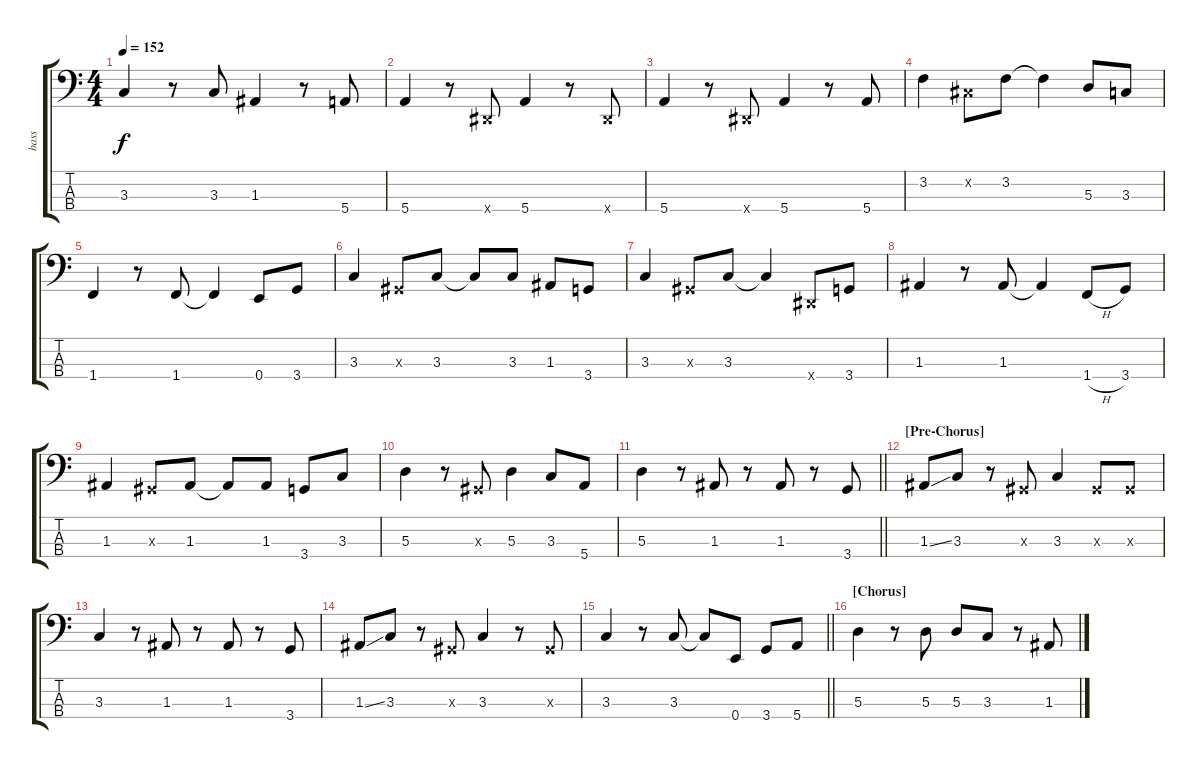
\track ("bass" "bass") {instrument electricbassfinger}
\staff {score tabs}
\tuning (G2 D2 A1 E1) {hide}
\ts (4 4)
\tempo 152
\clef f4
\ks c
3.3.4{dy f} r.8 3.3.8 1.3.4 r.8 5.4.8 |
5.4.4 r.8 -1.4{x}.8 5.4.4 r.8 -1.4{x}.8 |
5.4.4 r.8 -1.4{x}.8 5.4.4 r.8 5.4.8 |
3.2.4 -1.2{x}.8 3.2.8 3.2{t}.4 5.3.8 3.3.8 |
1.4.4 r.8 1.4.8 1.4{t}.4 0.4.8 3.4.8 |
3.3.4 -1.3{x}.8 3.3.8 3.3{t}.8 3.3.8 1.3.8 3.4.8 |
3.3.4 -1.3{x}.8 3.3.8 3.3{t}.4 -1.4{x}.8 3.4.8 |
1.3.4 r.8 1.3.8 1.3{t}.4 1.4{h}.8 3.4.8 |
1.3.4 -1.3{x}.8 1.3.8 1.3{t}.8 1.3.8 3.4.8 3.3.8 |
5.3.4 r.8 -1.3{x}.8 5.3.4 3.3.8 5.4.8 |
\barLineRight lightlight
5.3.4 r.8 1.3.8 r.8 1.3.8 r.8 3.4.8 |
\section ("" "[Pre-Chorus]")
1.3{ss}.8 3.3.8 r.8 -1.3{x}.8 3.3.4 -1.3{x}.8 -1.3{x}.8 |
3.3.4 r.8 1.3.8 r.8 1.3.8 r.8 3.4.8 |
1.3{ss}.8 3.3.8 r.8 -1.3{x}.8 3.3.4 r.8 -1.3{x}.8 |
\barLineRight lightlight
3.3.4 r.8 3.3.8 3.3{t}.8 0.4.8 3.4.8 5.4.8 |
\section ("" "[Chorus]")
5.3.4 r.8 5.3.8 5.3.8 3.3.8 r.8 1.3.8
